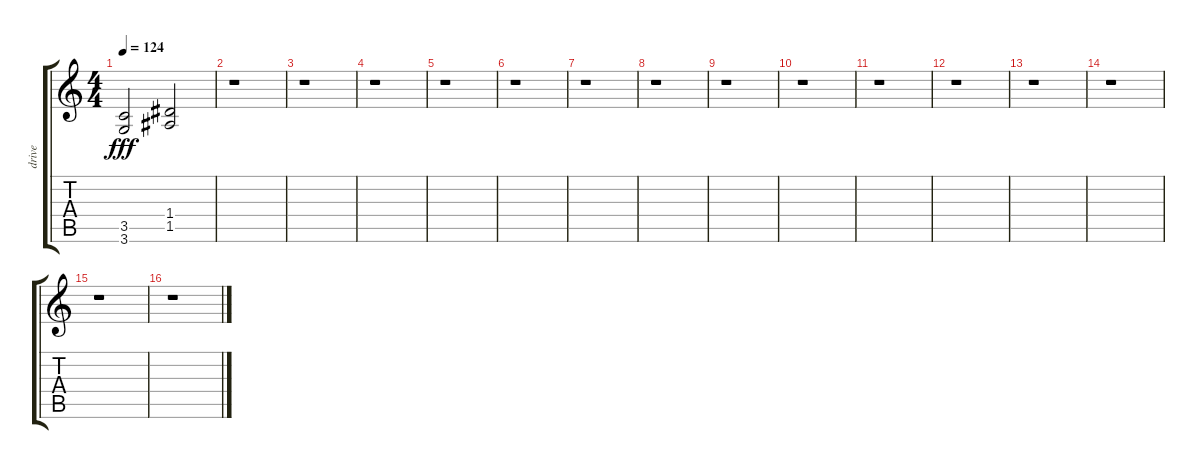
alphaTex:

\track ("drive" "drive") {instrument overdrivenguitar}
\staff {score tabs}
\tuning (E4 B3 G3 D3 A2 E2) {hide}
\ts (4 4)
\tempo 124
\clef g2
\ks c
(3.5 3.6).2{dy fff} (1.4 1.5).2 |
r.1 |
r.1 |
r.1 |
r.1 |
r.1 |
r.1 |
r.1 |
r.1 |
r.1 |
r.1 |
r.1 |
r.1 |
r.1 |
r.1 |
r.1
